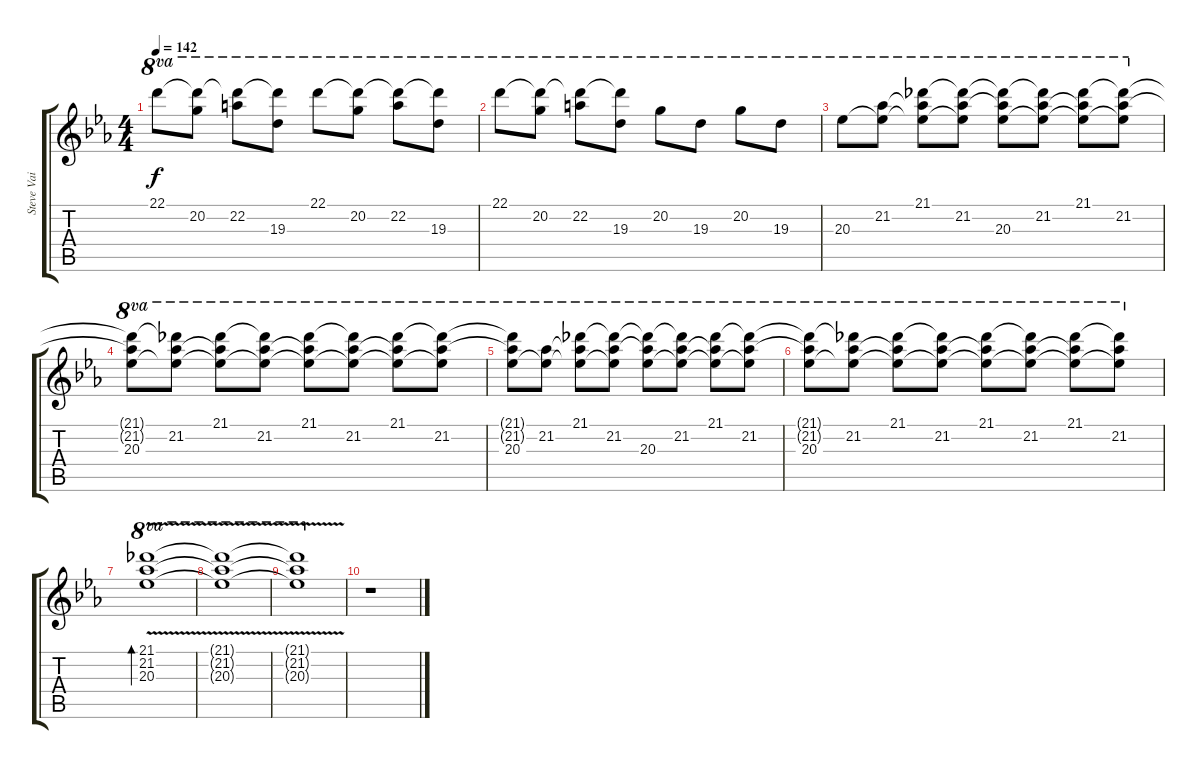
\track ("Steve Vai" "Steve Vai") {instrument electricguitarclean}
\staff {score tabs}
\tuning (E4 B3 G3 D3 A2 E2) {hide}
\ts (4 4)
\tempo 142
\clef g2
\ks eb
22.1.8{ot 8va dy f} (22.1{t} 20.2).8{ot 8va} (22.1{t} 22.2).8{ot 8va} (22.1{t} 19.3).8{ot 8va} 22.1.8{ot 8va} (22.1{t} 20.2).8{ot 8va} (22.1{t} 22.2).8{ot 8va} (22.1{t} 19.3).8{ot 8va} |
22.1.8{ot 8va} (22.1{t} 20.2).8{ot 8va} (22.1{t} 22.2).8{ot 8va} (22.1{t} 19.3).8{ot 8va} 20.2.8{ot 8va} 19.3.8{ot 8va} 20.2.8{ot 8va} 19.3.8{ot 8va} |
20.3.8{ot 8va} (21.2 20.3{t}).8{ot 8va} (21.1 21.2{t} 20.3{t}).8{ot 8va} (21.1{t} 21.2 20.3{t}).8{ot 8va} (21.1{t} 21.2{t} 20.3).8{ot 8va} (21.1{t} 21.2 20.3{t}).8{ot 8va} (21.1 21.2{t} 20.3{t}).8{ot 8va} (21.1{t} 21.2 20.3{t}).8{ot 8va} |
(21.1{t} 21.2{t} 20.3).8{ot 8va} (21.1{t} 21.2 20.3{t}).8{ot 8va} (21.1 21.2{t} 20.3{t}).8{ot 8va} (21.1{t} 21.2 20.3{t}).8{ot 8va} (21.1 21.2{t} 20.3{t}).8{ot 8va} (21.1{t} 21.2 20.3{t}).8{ot 8va} (21.1 21.2{t} 20.3{t}).8{ot 8va} (21.1{t} 21.2 20.3{t}).8{ot 8va} |
(21.1{t} 21.2{t} 20.3).8{ot 8va} (21.2 20.3{t}).8{ot 8va} (21.1 21.2{t} 20.3{t}).8{ot 8va} (21.1{t} 21.2 20.3{t}).8{ot 8va} (21.1{t} 21.2{t} 20.3).8{ot 8va} (21.1{t} 21.2 20.3{t}).8{ot 8va} (21.1 21.2{t} 20.3{t}).8{ot 8va} (21.1{t} 21.2 20.3{t}).8{ot 8va} |
(21.1{t} 21.2{t} 20.3).8{ot 8va} (21.1{t} 21.2 20.3{t}).8{ot 8va} (21.1 21.2{t} 20.3{t}).8{ot 8va} (21.1{t} 21.2 20.3{t}).8{ot 8va} (21.1 21.2{t} 20.3{t}).8{ot 8va} (21.1{t} 21.2 20.3{t}).8{ot 8va} (21.1 21.2{t} 20.3{t}).8{ot 8va} (21.1{t} 21.2 20.3{t}).8{ot 8va} |
(21.1{v} 21.2{v} 20.3{v}).1{bd 30 ot 8va} |
(21.1{v t} 21.2{v t} 20.3{v t}).1{ot 8va} |
(21.1{v t} 21.2{v t} 20.3{v t}).1{ot 8va} |
r.1
